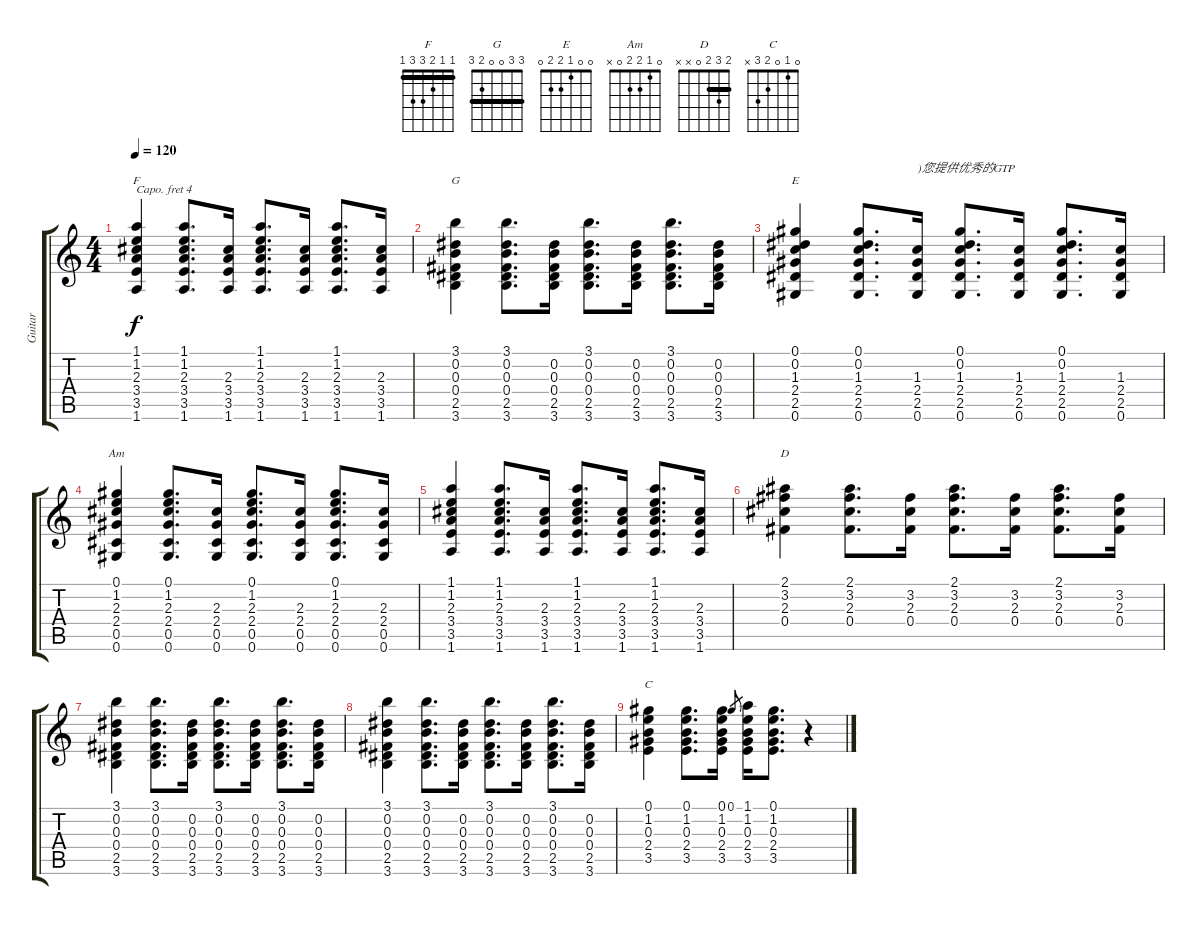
\track ("Guitar" "Guitar") {instrument acousticguitarsteel}
\staff {score tabs}
\capo 4
\tuning (E4 B3 G3 D3 A2 E2) {hide}
\chord ("F" 1 1 2 3 3 1) {barre 1}
\chord ("G" 3 3 0 0 2 3) {barre 3}
\chord ("E" 0 0 1 2 2 0)
\chord ("Am" 0 1 2 2 0 x)
\chord ("D" 2 3 2 0 x x) {barre 2}
\chord ("C" 0 1 0 2 3 x)
\ts (4 4)
\tempo 120
\clef g2
\ks c
(1.1 1.2 2.3 3.4 3.5 1.6).4{ch "F" dy f} (1.1 1.2 2.3 3.4 3.5 1.6).8{d} (2.3 3.4 3.5 1.6).16 (1.1 1.2 2.3 3.4 3.5 1.6).8{d} (2.3 3.4 3.5 1.6).16 (1.1 1.2 2.3 3.4 3.5 1.6).8{d} (2.3 3.4 3.5 1.6).16 |
(3.1 0.2 0.3 0.4 2.5 3.6).4{ch "G"} (3.1 0.2 0.3 0.4 2.5 3.6).8{d} (0.2 0.3 0.4 2.5 3.6).16 (3.1 0.2 0.3 0.4 2.5 3.6).8{d} (0.2 0.3 0.4 2.5 3.6).16 (3.1 0.2 0.3 0.4 2.5 3.6).8{d} (0.2 0.3 0.4 2.5 3.6).16 |
(0.1 0.2 1.3 2.4 2.5 0.6).4{ch "E"} (0.1 0.2 1.3 2.4 2.5 0.6).8{d} (1.3 2.4 2.5 0.6).16{txt ")您提供优秀的GTP"} (0.1 0.2 1.3 2.4 2.5 0.6).8{d} (1.3 2.4 2.5 0.6).16 (0.1 0.2 1.3 2.4 2.5 0.6).8{d} (1.3 2.4 2.5 0.6).16 |
(0.1 1.2 2.3 2.4 0.5 0.6).4{ch "Am"} (0.1 1.2 2.3 2.4 0.5 0.6).8{d} (2.3 2.4 0.5 0.6).16 (0.1 1.2 2.3 2.4 0.5 0.6).8{d} (2.3 2.4 0.5 0.6).16 (0.1 1.2 2.3 2.4 0.5 0.6).8{d} (2.3 2.4 0.5 0.6).16 |
(1.1 1.2 2.3 3.4 3.5 1.6).4 (1.1 1.2 2.3 3.4 3.5 1.6).8{d} (2.3 3.4 3.5 1.6).16 (1.1 1.2 2.3 3.4 3.5 1.6).8{d} (2.3 3.4 3.5 1.6).16 (1.1 1.2 2.3 3.4 3.5 1.6).8{d} (2.3 3.4 3.5 1.6).16 |
(2.1 3.2 2.3 0.4).4{ch "D"} (2.1 3.2 2.3 0.4).8{d} (3.2 2.3 0.4).16 (2.1 3.2 2.3 0.4).8{d} (3.2 2.3 0.4).16 (2.1 3.2 2.3 0.4).8{d} (3.2 2.3 0.4).16 |
(3.1 0.2 0.3 0.4 2.5 3.6).4 (3.1 0.2 0.3 0.4 2.5 3.6).8{d} (0.2 0.3 0.4 2.5 3.6).16 (3.1 0.2 0.3 0.4 2.5 3.6).8{d} (0.2 0.3 0.4 2.5 3.6).16 (3.1 0.2 0.3 0.4 2.5 3.6).8{d} (0.2 0.3 0.4 2.5 3.6).16 |
(3.1 0.2 0.3 0.4 2.5 3.6).4 (3.1 0.2 0.3 0.4 2.5 3.6).8{d} (0.2 0.3 0.4 2.5 3.6).16 (3.1 0.2 0.3 0.4 2.5 3.6).8{d} (0.2 0.3 0.4 2.5 3.6).16 (3.1 0.2 0.3 0.4 2.5 3.6).8{d} (0.2 0.3 0.4 2.5 3.6).16 |
(0.1 1.2 0.3 2.4 3.5).4{ch "C"} (0.1 1.2 0.3 2.4 3.5).8{d} (0.1 1.2 0.3 2.4 3.5).16 0.1.8{gr} (1.1 1.2 0.3 2.4 3.5).16 (0.1 1.2 0.3 2.4 3.5).8{d} r.4
